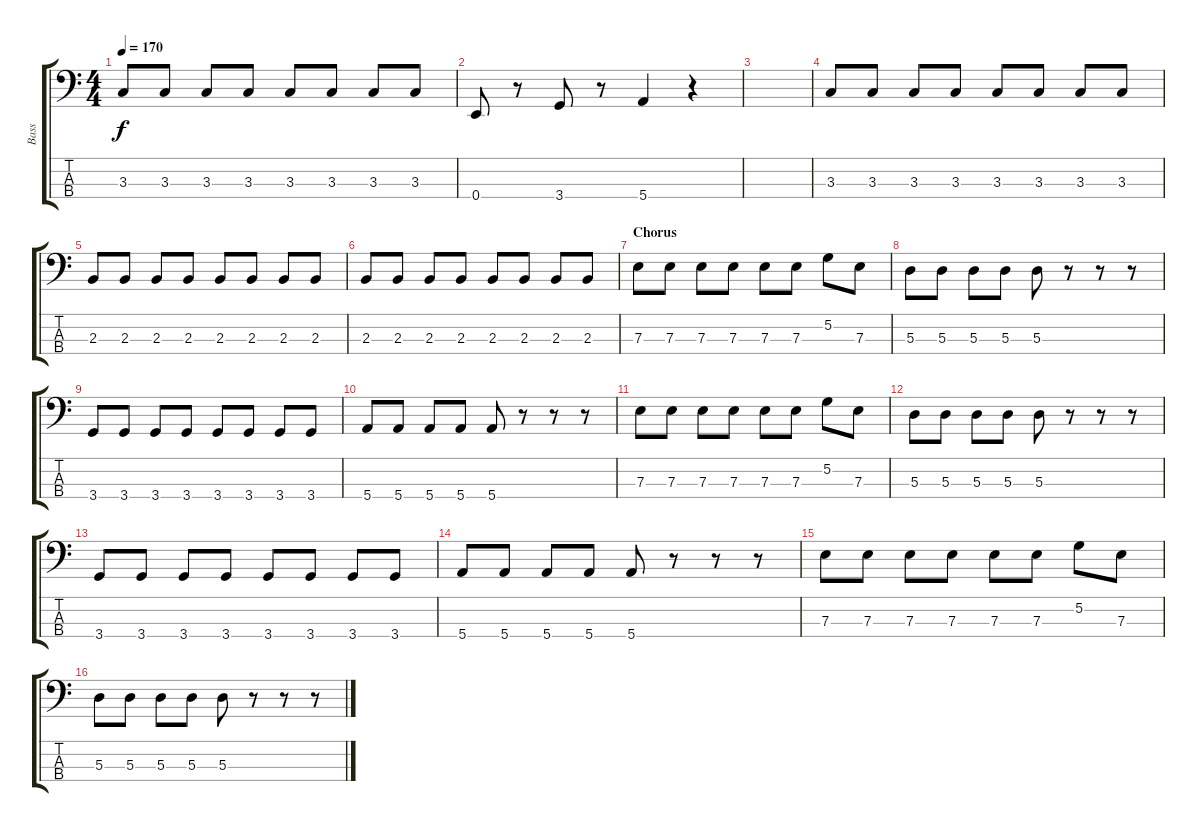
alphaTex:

\track ("Bass" "Bass") {instrument electricbasspick}
\staff {score tabs}
\tuning (G2 D2 A1 E1) {hide}
\ts (4 4)
\tempo 170
\clef f4
\ks c
3.3.8{dy f} 3.3.8 3.3.8 3.3.8 3.3.8 3.3.8 3.3.8 3.3.8 |
0.4.8 r.8 3.4.8 r.8 5.4.4 r.4 |
|
3.3.8 3.3.8 3.3.8 3.3.8 3.3.8 3.3.8 3.3.8 3.3.8 |
2.3.8 2.3.8 2.3.8 2.3.8 2.3.8 2.3.8 2.3.8 2.3.8 |
2.3.8 2.3.8 2.3.8 2.3.8 2.3.8 2.3.8 2.3.8 2.3.8 |
\section ("" "Chorus")
7.3.8 7.3.8 7.3.8 7.3.8 7.3.8 7.3.8 5.2.8 7.3.8 |
5.3.8 5.3.8 5.3.8 5.3.8 5.3.8 r.8 r.8 r.8 |
3.4.8 3.4.8 3.4.8 3.4.8 3.4.8 3.4.8 3.4.8 3.4.8 |
5.4.8 5.4.8 5.4.8 5.4.8 5.4.8 r.8 r.8 r.8 |
7.3.8 7.3.8 7.3.8 7.3.8 7.3.8 7.3.8 5.2.8 7.3.8 |
5.3.8 5.3.8 5.3.8 5.3.8 5.3.8 r.8 r.8 r.8 |
3.4.8 3.4.8 3.4.8 3.4.8 3.4.8 3.4.8 3.4.8 3.4.8 |
5.4.8 5.4.8 5.4.8 5.4.8 5.4.8 r.8 r.8 r.8 |
7.3.8 7.3.8 7.3.8 7.3.8 7.3.8 7.3.8 5.2.8 7.3.8 |
5.3.8 5.3.8 5.3.8 5.3.8 5.3.8 r.8 r.8 r.8
